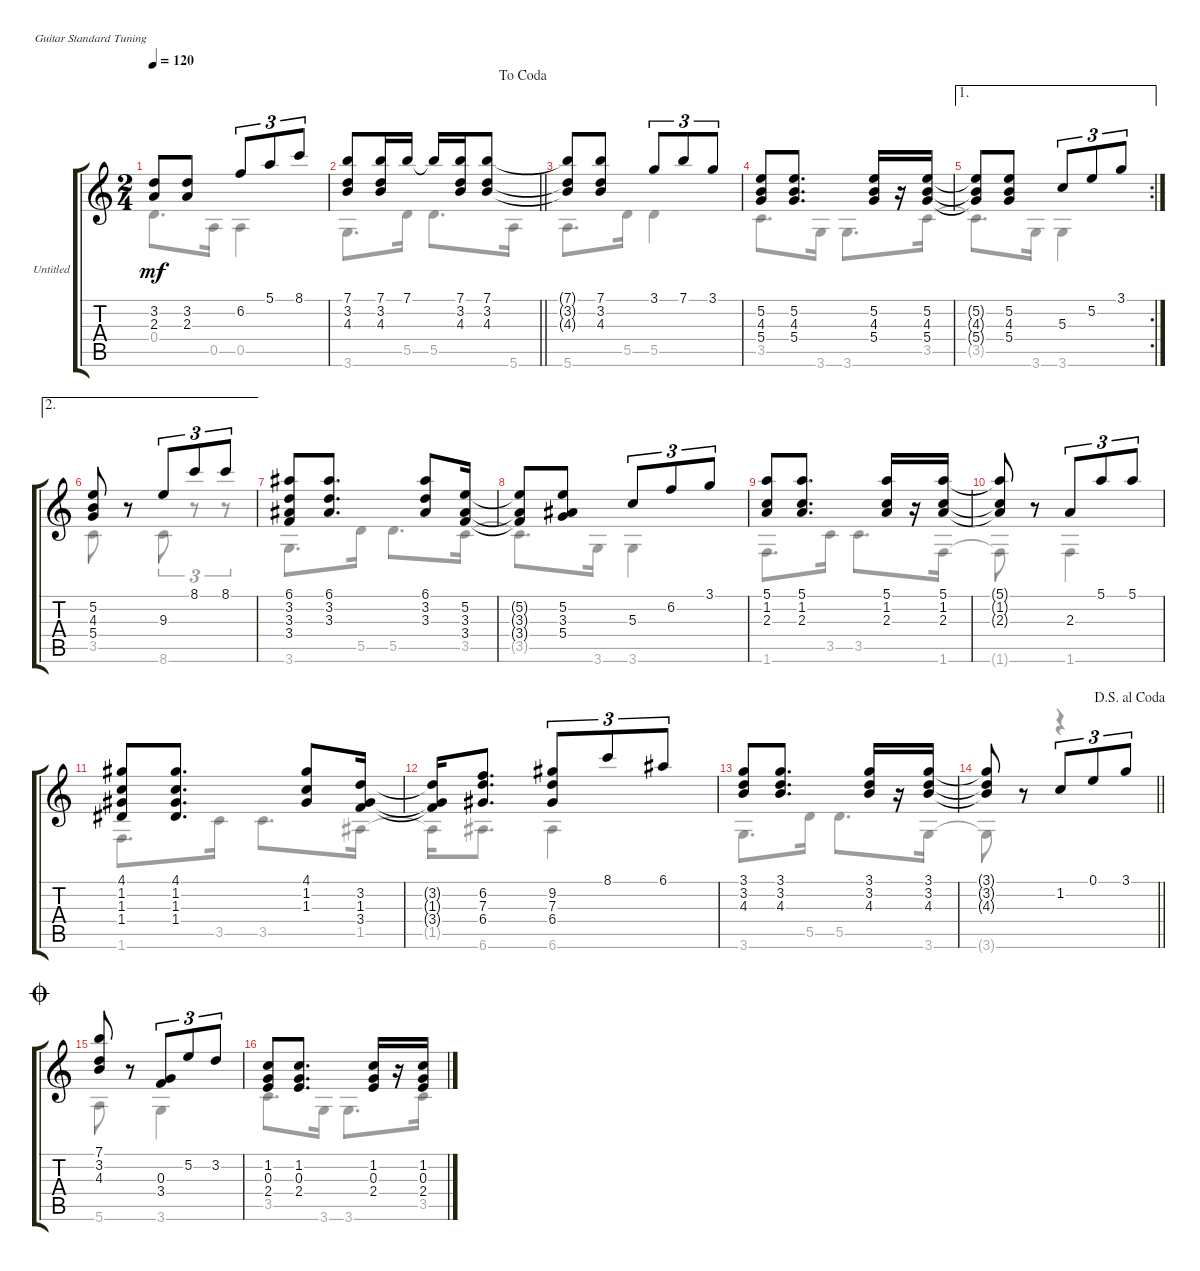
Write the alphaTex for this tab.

\bracketExtendMode groupsimilarinstruments
\firstSystemTrackNameOrientation horizontal
\otherSystemsTrackNameOrientation horizontal
\track ("Untitled" "Untitled") {instrument acousticguitarnylon}
\staff {score tabs}
\tuning (E4 B3 G3 D3 A2 E2)
\voice
\ts (2 4)
\tempo 120
\clef g2
\ks c
(3.2{t} 2.3).8{dy mf} (3.2 2.3).8 6.2.8{tu (3 2)} 5.1.8{tu (3 2)} 8.1.8{tu (3 2)} |
\jump dacoda
\barLineRight lightlight
(7.1 3.2 4.3).8 (7.1 3.2 4.3).16 7.1.16 7.1{t}.16 (7.1 3.2 4.3).16 (7.1 3.2 4.3).8 |
(7.1{t} 3.2{t} 4.3{t}).8 (7.1 3.2 4.3).8 3.1.8{tu (3 2)} 7.1.8{tu (3 2)} 3.1.8{tu (3 2)} |
(5.2 4.3 5.4).8 (5.2 4.3 5.4).8{d} (5.2 4.3 5.4).16 r.16 (5.2 4.3 5.4).16 |
\ae 1
\rc 2
(5.2{t} 4.3{t} 5.4{t}).8 (5.2 4.3 5.4).8 5.3.8{tu (3 2)} 5.2.8{tu (3 2)} 3.1.8{tu (3 2)} |
\ae 2
(5.2 4.3 5.4).8 r.8 9.3.8{tu (3 2)} 8.1.8{tu (3 2)} 8.1.8{tu (3 2)} |
(6.1 3.2 3.3 3.4).8 (6.1 3.2 3.3).8{d} (6.1 3.2 3.3).8 (5.2 3.3 3.4).16 |
(5.2{t} 3.3{t} 3.4{t}).8 (5.2 3.3 5.4).8 5.3.8{tu (3 2)} 6.2.8{tu (3 2)} 3.1.8{tu (3 2)} |
(5.1 1.2 2.3).8 (5.1 1.2 2.3).8{d} (5.1 1.2 2.3).16 r.16 (5.1 1.2 2.3).16 |
(5.1{t} 1.2{t} 2.3{t}).8 r.8 2.3.8{tu (3 2)} 5.1.8{tu (3 2)} 5.1.8{tu (3 2)} |
(4.1 1.2 1.3 1.4).8 (4.1 1.2 1.3 1.4).8{d} (4.1 1.2 1.3).8 (3.2 1.3 3.4).16 |
(3.2{t} 1.3{t} 3.4{t}).16 (6.2 7.3 6.4).8{d} (9.2 7.3 6.4).8{tu (3 2)} 8.1.8{tu (3 2)} 6.1.8{tu (3 2)} |
(3.1 3.2 4.3).8 (3.1 3.2 4.3).8{d} (3.1 3.2 4.3).16 r.16 (3.1 3.2 4.3).16 |
\jump dalsegnoalcoda
\barLineRight lightlight
(3.1{t} 3.2{t} 4.3{t}).8 r.8 1.2.8{tu (3 2)} 0.1.8{tu (3 2)} 3.1.8{tu (3 2)} |
\jump coda
(7.1 3.2 4.3).8 r.8 (0.3 3.4).8{tu (3 2)} 5.2.8{tu (3 2)} 3.2.8{tu (3 2)} |
(1.2 0.3 2.4).8 (1.2 0.3 2.4).8{d} (1.2 0.3 2.4).16 r.16 (1.2 0.3 2.4).16
\voice
\clef g2
\ottava regular
\simile none
\ks c
0.4{t}.8{d dy mf} 0.5.16 0.5.4 |
\barLineRight lightlight
3.6.8{d} 5.5.16 5.5.8{d} 5.6.16 |
5.6.8{d} 5.5.16 5.5.4 |
3.5.8{d} 3.6.16 3.6.8{d} 3.5.16 |
3.5{t}.8{d} 3.6.16 3.6.4 |
3.5.8 r.8 8.6.8{tu (3 2)} r.8{tu (3 2)} r.8{tu (3 2)} |
3.6.8{d} 5.5.16 5.5.8{d} 3.5.16 |
3.5{t}.8{d} 3.6.16 3.6.4 |
1.6.8{d} 3.5.16 3.5.8{d} 1.6.16 |
1.6{t}.8 r.8 1.6.4 |
1.6.8{d} 3.5.16 3.5.8{d} 1.5.16 |
1.5{t}.16 6.6.8{d} 6.6.4 |
3.6.8{d} 5.5.16 5.5.8{d} 3.6.16 |
\barLineRight lightlight
3.6{t}.8 r.8 r.4 |
5.6.8 r.8 3.6.4 |
3.5.8{d} 3.6.16 3.6.8{d} 3.5.16
